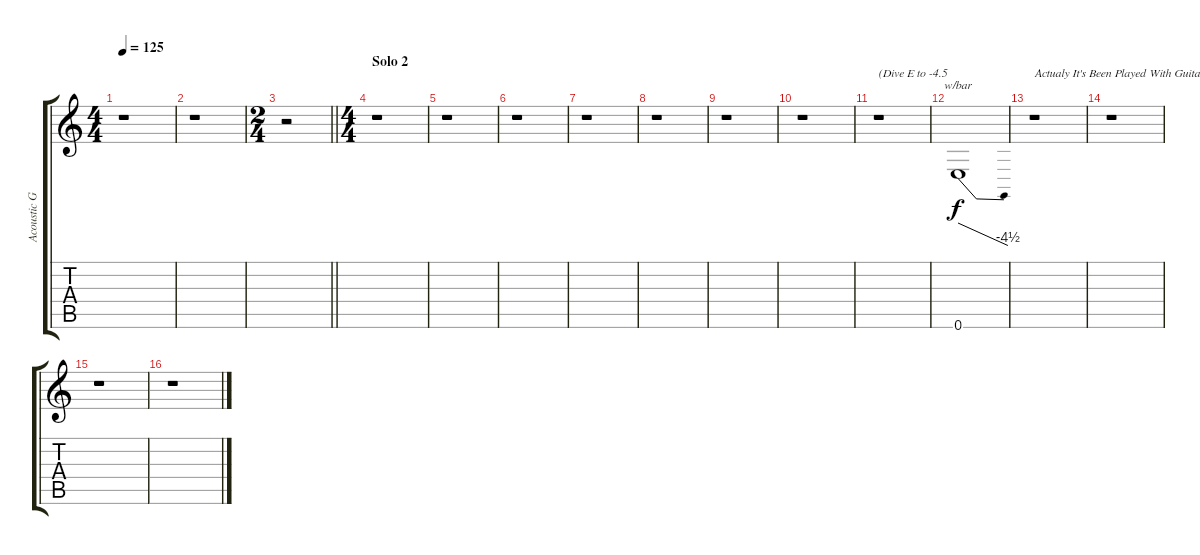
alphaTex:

\track ("Acoustic Guitar" "Acoustic G") {instrument acousticguitarsteel}
\staff {score tabs}
\tuning (E4 B3 G3 D3 A2 E2) {hide}
\ts (4 4)
\tempo 125
\clef g2
\ks c
r.1{dy f} |
r.1 |
\ts (2 4)
\barLineRight lightlight
r.2 |
\ts (4 4)
\section ("" "Solo 2")
r.1 |
r.1 |
r.1 |
r.1 |
r.1 |
r.1 |
r.1 |
r.1{txt "(Dive E to -4.5" volume 16 instrument distortionguitar} |
0.6.1{tbe (dive default 0 0 60 -18)} |
r.1{txt "Actualy It's Been Played With Guitar 3)" volume 13 instrument acousticguitarsteel} |
r.1 |
r.1 |
r.1
